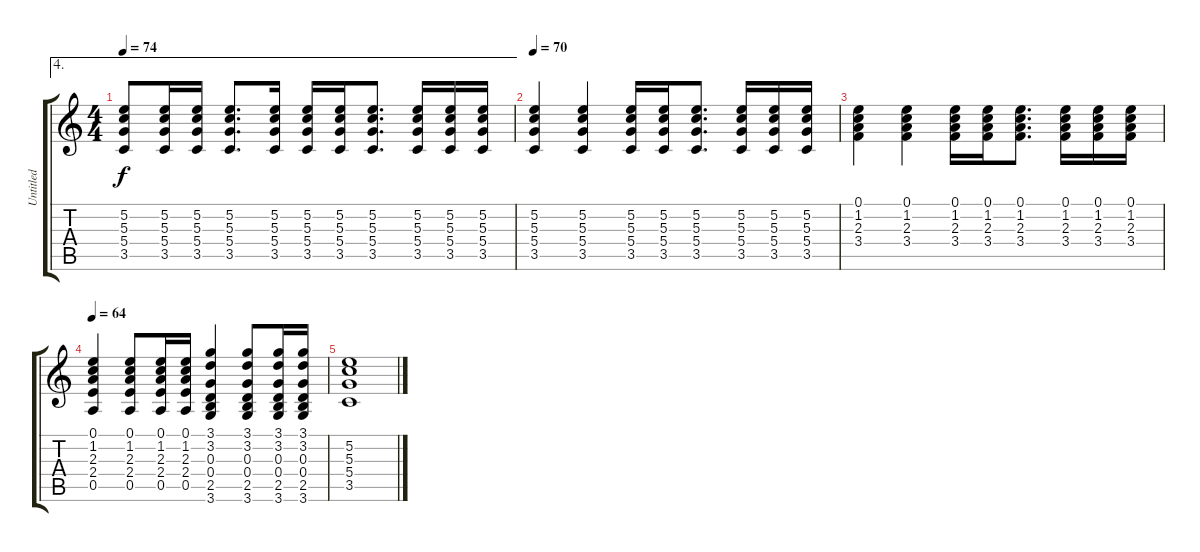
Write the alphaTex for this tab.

\track ("Untitled" "Untitled") {instrument acousticguitarsteel}
\staff {score tabs}
\tuning (E4 B3 G3 D3 A2 E2) {hide}
\ae 4
\ts (4 4)
\tempo 74
\clef g2
\ks c
(5.2 5.3 5.4 3.5).8{dy f} (5.2 5.3 5.4 3.5).16 (5.2 5.3 5.4 3.5).16 (5.2 5.3 5.4 3.5).8{d} (5.2 5.3 5.4 3.5).16 (5.2 5.3 5.4 3.5).16 (5.2 5.3 5.4 3.5).16 (5.2 5.3 5.4 3.5).8{d} (5.2 5.3 5.4 3.5).16 (5.2 5.3 5.4 3.5).16 (5.2 5.3 5.4 3.5).16 |
\tempo 70
(5.2 5.3 5.4 3.5).4 (5.2 5.3 5.4 3.5).4 (5.2 5.3 5.4 3.5).16 (5.2 5.3 5.4 3.5).16 (5.2 5.3 5.4 3.5).8{d} (5.2 5.3 5.4 3.5).16 (5.2 5.3 5.4 3.5).16 (5.2 5.3 5.4 3.5).16 |
(0.1 1.2 2.3 3.4).4 (0.1 1.2 2.3 3.4).4 (0.1 1.2 2.3 3.4).16 (0.1 1.2 2.3 3.4).16 (0.1 1.2 2.3 3.4).8{d} (0.1 1.2 2.3 3.4).16 (0.1 1.2 2.3 3.4).16 (0.1 1.2 2.3 3.4).16 |
\tempo 64
(0.1 1.2 2.3 2.4 0.5).4 (0.1 1.2 2.3 2.4 0.5).8 (0.1 1.2 2.3 2.4 0.5).16 (0.1 1.2 2.3 2.4 0.5).16 (3.1 3.2 0.3 0.4 2.5 3.6).4 (3.1 3.2 0.3 0.4 2.5 3.6).8 (3.1 3.2 0.3 0.4 2.5 3.6).16 (3.1 3.2 0.3 0.4 2.5 3.6).16 |
(5.2 5.3 5.4 3.5).1
